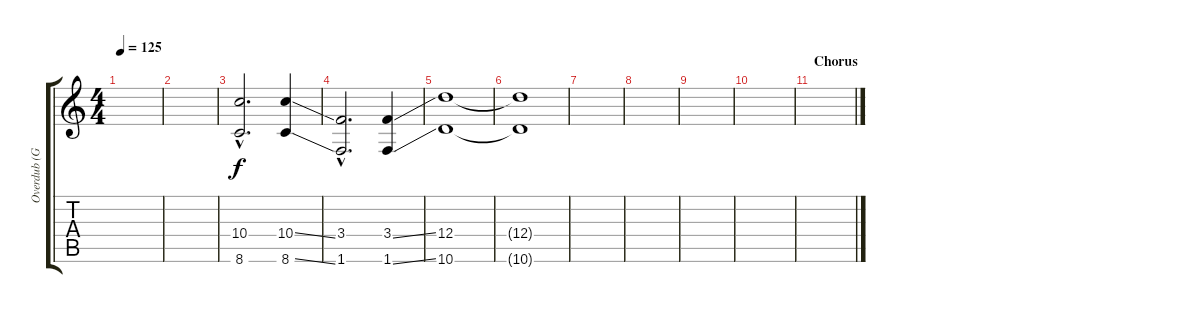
\track ("Overdub (Guitar)" "Overdub (G") {instrument overdrivenguitar}
\staff {score tabs}
\tuning (E4 B3 G3 D3 A2 E2) {hide}
\ts (4 4)
\tempo 125
\clef g2
\ks c
|
|
(10.4{hac} 8.6{hac}).2{d} (10.4{ss} 8.6{ss}).4 |
(3.4{hac} 1.6{hac}).2{d} (3.4{ss} 1.6{ss}).4 |
(12.4 10.6).1 |
(12.4{t} 10.6{t}).1 |
|
|
|
|
\section ("" "Chorus")
